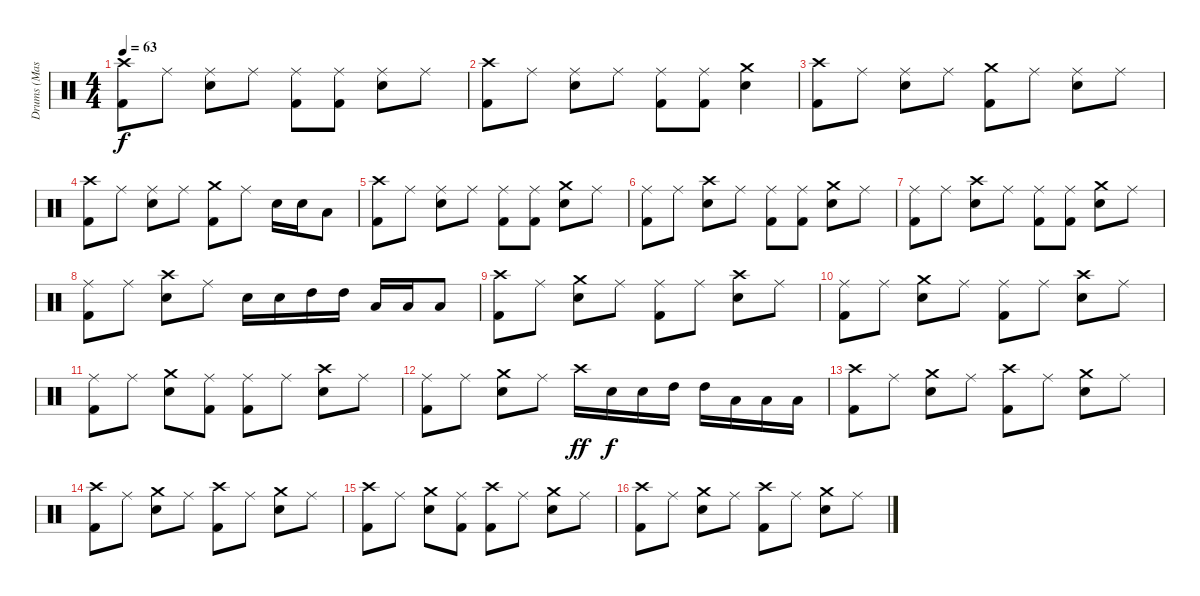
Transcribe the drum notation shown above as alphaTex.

\track ("Drums (Mason)" "Drums (Mas") {instrument percussion}
\staff {score}
\articulation defaults
\ts (4 4)
\tempo 63
\clef neutral
\ks c
("Crash high (hit)" "Kick (hit) 2").8{dy f} "Ride (middle)".8 ("Ride (middle)" "Snare (hit) 2").8 "Ride (middle)".8 ("Ride (middle)" "Kick (hit) 2").8 ("Ride (middle)" "Kick (hit) 2").8 ("Ride (middle)" "Snare (hit) 2").8 "Ride (middle)".8 |
("Crash high (hit)" "Kick (hit) 2").8 "Ride (middle)".8 ("Ride (middle)" "Snare (hit) 2").8 "Ride (middle)".8 ("Ride (middle)" "Kick (hit) 2").8 ("Ride (middle)" "Kick (hit) 2").8 ("Crash medium (hit)" "Snare (hit) 2").4 |
("Crash high (hit)" "Kick (hit) 2").8 "Ride (middle)".8 ("Ride (middle)" "Snare (hit) 2").8 "Ride (middle)".8 ("Crash medium (hit)" "Kick (hit) 2").8 "Ride (middle)".8 ("Ride (middle)" "Snare (hit) 2").8 "Ride (middle)".8 |
("Crash high (hit)" "Kick (hit) 2").8 "Ride (middle)".8 ("Ride (middle)" "Snare (hit) 2").8 "Ride (middle)".8 ("Crash medium (hit)" "Kick (hit) 2").8 "Ride (middle)".8 "Snare (hit) 2".16 "Snare (hit) 2".16 "Low Tom (hit)".8 |
("Crash high (hit)" "Kick (hit) 2").8 "Ride (middle)".8 ("Ride (middle)" "Snare (hit) 2").8 "Ride (middle)".8 ("Ride (middle)" "Kick (hit) 2").8 ("Ride (middle)" "Kick (hit) 2").8 ("Crash medium (hit)" "Snare (hit) 2").8 "Ride (middle)".8 |
("Ride (middle)" "Kick (hit) 2").8 "Ride (middle)".8 ("Crash high (hit)" "Snare (hit) 2").8 "Ride (middle)".8 ("Ride (middle)" "Kick (hit) 2").8 ("Ride (middle)" "Kick (hit) 2").8 ("Crash medium (hit)" "Snare (hit) 2").8 "Ride (middle)".8 |
("Ride (middle)" "Kick (hit) 2").8 "Ride (middle)".8 ("Crash high (hit)" "Snare (hit) 2").8 "Ride (middle)".8 ("Ride (middle)" "Kick (hit) 2").8 ("Ride (middle)" "Kick (hit) 2").8 ("Crash medium (hit)" "Snare (hit) 2").8 "Ride (middle)".8 |
("Ride (middle)" "Kick (hit) 2").8 "Ride (middle)".8 ("Crash high (hit)" "Snare (hit) 2").8 "Ride (middle)".8 "Snare (hit) 2".16 "Snare (hit) 2".16 "High Tom (hit)".16 "High Tom (hit)".16 "Low Tom (hit)".16 "Low Tom (hit)".16 "Low Floor Tom (hit)".8 |
("Crash high (hit)" "Kick (hit) 2").8 "Ride (middle)".8 ("Crash medium (hit)" "Snare (hit) 2").8 "Ride (middle)".8 ("Ride (middle)" "Kick (hit) 2").8 "Ride (middle)".8 ("Crash high (hit)" "Snare (hit) 2").8 "Ride (middle)".8 |
("Ride (middle)" "Kick (hit) 2").8 "Ride (middle)".8 ("Crash medium (hit)" "Snare (hit) 2").8 "Ride (middle)".8 ("Ride (middle)" "Kick (hit) 2").8 "Ride (middle)".8 ("Crash high (hit)" "Snare (hit) 2").8 "Ride (middle)".8 |
("Ride (middle)" "Kick (hit) 2").8 "Ride (middle)".8 ("Crash medium (hit)" "Snare (hit) 2").8 ("Ride (middle)" "Kick (hit) 2").8 ("Ride (middle)" "Kick (hit) 2").8 "Ride (middle)".8 ("Crash high (hit)" "Snare (hit) 2").8 "Ride (middle)".8 |
("Ride (middle)" "Kick (hit) 2").8 "Ride (middle)".8 ("Crash medium (hit)" "Snare (hit) 2").8 "Ride (middle)".8 "Crash high (hit)".16{dy ff} "Snare (hit) 2".16{dy f} "Snare (hit) 2".16 "High Tom (hit)".16 "High Tom (hit)".16 "Low Tom (hit)".16 "Low Tom (hit)".16 "Low Floor Tom (hit)".16 |
("Crash high (hit)" "Kick (hit) 2").8 "Ride (middle)".8 ("Crash medium (hit)" "Snare (hit) 2").8 "Ride (middle)".8 ("Crash high (hit)" "Kick (hit) 2").8 "Ride (middle)".8 ("Crash medium (hit)" "Snare (hit) 2").8 "Ride (middle)".8 |
("Crash high (hit)" "Kick (hit) 2").8 "Ride (middle)".8 ("Crash medium (hit)" "Snare (hit) 2").8 "Ride (middle)".8 ("Crash high (hit)" "Kick (hit) 2").8 "Ride (middle)".8 ("Crash medium (hit)" "Snare (hit) 2").8 "Ride (middle)".8 |
("Crash high (hit)" "Kick (hit) 2").8 "Ride (middle)".8 ("Crash medium (hit)" "Snare (hit) 2").8 ("Ride (middle)" "Kick (hit) 2").8 ("Crash high (hit)" "Kick (hit) 2").8 "Ride (middle)".8 ("Crash medium (hit)" "Snare (hit) 2").8 "Ride (middle)".8 |
("Crash high (hit)" "Kick (hit) 2").8 "Ride (middle)".8 ("Crash medium (hit)" "Snare (hit) 2").8 "Ride (middle)".8 ("Crash high (hit)" "Kick (hit) 2").8 "Ride (middle)".8 ("Crash medium (hit)" "Snare (hit) 2").8 "Ride (middle)".8
